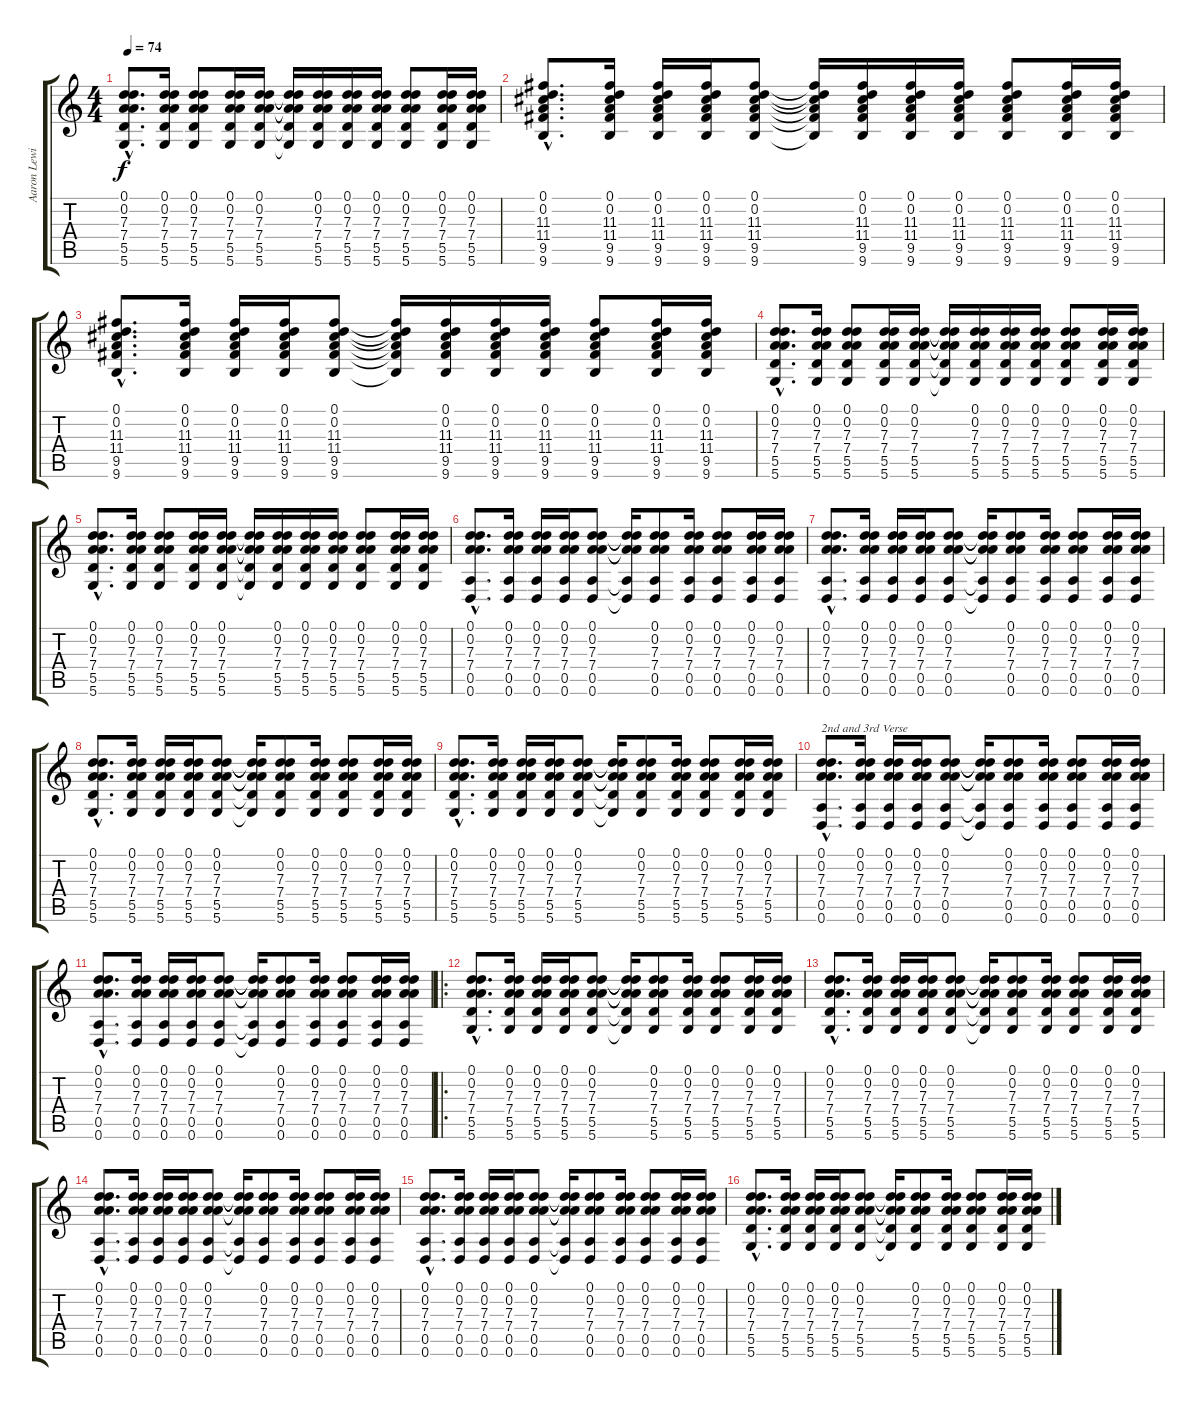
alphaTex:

\track ("Aaron Lewis (Acoustic Guitar)" "Aaron Lewi") {instrument acousticguitarnylon}
\staff {score tabs}
\tuning (D4 A3 G3 D3 A2 D2) {hide}
\ts (4 4)
\tempo 74
\clef g2
\ks c
(0.1{hac} 0.2{hac} 7.3{hac} 7.4{hac} 5.5{hac} 5.6{hac}).8{d dy f} (0.1 0.2 7.3 7.4 5.5 5.6).16 (0.1 0.2 7.3 7.4 5.5 5.6).8 (0.1 0.2 7.3 7.4 5.5 5.6).16 (0.1 0.2 7.3 7.4 5.5 5.6).16 (0.1{t} 0.2{t} 7.3{t} 7.4{t} 5.5{t} 5.6{t}).16 (0.1 0.2 7.3 7.4 5.5 5.6).16 (0.1 0.2 7.3 7.4 5.5 5.6).16 (0.1 0.2 7.3 7.4 5.5 5.6).16 (0.1 0.2 7.3 7.4 5.5 5.6).8 (0.1 0.2 7.3 7.4 5.5 5.6).16 (0.1 0.2 7.3 7.4 5.5 5.6).16 |
(0.1{hac} 0.2{hac} 11.3{hac} 11.4{hac} 9.5{hac} 9.6{hac}).8{d} (0.1 0.2 11.3 11.4 9.5 9.6).16 (0.1 0.2 11.3 11.4 9.5 9.6).16 (0.1 0.2 11.3 11.4 9.5 9.6).16 (0.1 0.2 11.3 11.4 9.5 9.6).8 (0.1{t} 0.2{t} 11.3{t} 11.4{t} 9.5{t} 9.6{t}).16 (0.1 0.2 11.3 11.4 9.5 9.6).16 (0.1 0.2 11.3 11.4 9.5 9.6).16 (0.1 0.2 11.3 11.4 9.5 9.6).16 (0.1 0.2 11.3 11.4 9.5 9.6).8 (0.1 0.2 11.3 11.4 9.5 9.6).16 (0.1 0.2 11.3 11.4 9.5 9.6).16 |
(0.1{hac} 0.2{hac} 11.3{hac} 11.4{hac} 9.5{hac} 9.6{hac}).8{d} (0.1 0.2 11.3 11.4 9.5 9.6).16 (0.1 0.2 11.3 11.4 9.5 9.6).16 (0.1 0.2 11.3 11.4 9.5 9.6).16 (0.1 0.2 11.3 11.4 9.5 9.6).8 (0.1{t} 0.2{t} 11.3{t} 11.4{t} 9.5{t} 9.6{t}).16 (0.1 0.2 11.3 11.4 9.5 9.6).16 (0.1 0.2 11.3 11.4 9.5 9.6).16 (0.1 0.2 11.3 11.4 9.5 9.6).16 (0.1 0.2 11.3 11.4 9.5 9.6).8 (0.1 0.2 11.3 11.4 9.5 9.6).16 (0.1 0.2 11.3 11.4 9.5 9.6).16 |
(0.1{hac} 0.2{hac} 7.3{hac} 7.4{hac} 5.5{hac} 5.6{hac}).8{d} (0.1 0.2 7.3 7.4 5.5 5.6).16 (0.1 0.2 7.3 7.4 5.5 5.6).8 (0.1 0.2 7.3 7.4 5.5 5.6).16 (0.1 0.2 7.3 7.4 5.5 5.6).16 (0.1{t} 0.2{t} 7.3{t} 7.4{t} 5.5{t} 5.6{t}).16 (0.1 0.2 7.3 7.4 5.5 5.6).16 (0.1 0.2 7.3 7.4 5.5 5.6).16 (0.1 0.2 7.3 7.4 5.5 5.6).16 (0.1 0.2 7.3 7.4 5.5 5.6).8 (0.1 0.2 7.3 7.4 5.5 5.6).16 (0.1 0.2 7.3 7.4 5.5 5.6).16 |
(0.1{hac} 0.2{hac} 7.3{hac} 7.4{hac} 5.5{hac} 5.6{hac}).8{d} (0.1 0.2 7.3 7.4 5.5 5.6).16 (0.1 0.2 7.3 7.4 5.5 5.6).8 (0.1 0.2 7.3 7.4 5.5 5.6).16 (0.1 0.2 7.3 7.4 5.5 5.6).16 (0.1{t} 0.2{t} 7.3{t} 7.4{t} 5.5{t} 5.6{t}).16 (0.1 0.2 7.3 7.4 5.5 5.6).16 (0.1 0.2 7.3 7.4 5.5 5.6).16 (0.1 0.2 7.3 7.4 5.5 5.6).16 (0.1 0.2 7.3 7.4 5.5 5.6).8 (0.1 0.2 7.3 7.4 5.5 5.6).16 (0.1 0.2 7.3 7.4 5.5 5.6).16 |
(0.1{hac} 0.2{hac} 7.3{hac} 7.4{hac} 0.5{hac} 0.6{hac}).8{d} (0.1 0.2 7.3 7.4 0.5 0.6).16 (0.1 0.2 7.3 7.4 0.5 0.6).16 (0.1 0.2 7.3 7.4 0.5 0.6).16 (0.1 0.2 7.3 7.4 0.5 0.6).8 (0.1{t} 0.2{t} 7.3{t} 7.4{t} 0.5{t} 0.6{t}).16 (0.1 0.2 7.3 7.4 0.5 0.6).8 (0.1 0.2 7.3 7.4 0.5 0.6).16 (0.1 0.2 7.3 7.4 0.5 0.6).8 (0.1 0.2 7.3 7.4 0.5 0.6).16 (0.1 0.2 7.3 7.4 0.5 0.6).16 |
(0.1{hac} 0.2{hac} 7.3{hac} 7.4{hac} 0.5{hac} 0.6{hac}).8{d} (0.1 0.2 7.3 7.4 0.5 0.6).16 (0.1 0.2 7.3 7.4 0.5 0.6).16 (0.1 0.2 7.3 7.4 0.5 0.6).16 (0.1 0.2 7.3 7.4 0.5 0.6).8 (0.1{t} 0.2{t} 7.3{t} 7.4{t} 0.5{t} 0.6{t}).16 (0.1 0.2 7.3 7.4 0.5 0.6).8 (0.1 0.2 7.3 7.4 0.5 0.6).16 (0.1 0.2 7.3 7.4 0.5 0.6).8 (0.1 0.2 7.3 7.4 0.5 0.6).16 (0.1 0.2 7.3 7.4 0.5 0.6).16 |
(0.1{hac} 0.2{hac} 7.3{hac} 7.4{hac} 5.5{hac} 5.6{hac}).8{d} (0.1 0.2 7.3 7.4 5.5 5.6).16 (0.1 0.2 7.3 7.4 5.5 5.6).16 (0.1 0.2 7.3 7.4 5.5 5.6).16 (0.1 0.2 7.3 7.4 5.5 5.6).8 (0.1{t} 0.2{t} 7.3{t} 7.4{t} 5.5{t} 5.6{t}).16 (0.1 0.2 7.3 7.4 5.5 5.6).8 (0.1 0.2 7.3 7.4 5.5 5.6).16 (0.1 0.2 7.3 7.4 5.5 5.6).8 (0.1 0.2 7.3 7.4 5.5 5.6).16 (0.1 0.2 7.3 7.4 5.5 5.6).16 |
(0.1{hac} 0.2{hac} 7.3{hac} 7.4{hac} 5.5{hac} 5.6{hac}).8{d} (0.1 0.2 7.3 7.4 5.5 5.6).16 (0.1 0.2 7.3 7.4 5.5 5.6).16 (0.1 0.2 7.3 7.4 5.5 5.6).16 (0.1 0.2 7.3 7.4 5.5 5.6).8 (0.1{t} 0.2{t} 7.3{t} 7.4{t} 5.5{t} 5.6{t}).16 (0.1 0.2 7.3 7.4 5.5 5.6).8 (0.1 0.2 7.3 7.4 5.5 5.6).16 (0.1 0.2 7.3 7.4 5.5 5.6).8 (0.1 0.2 7.3 7.4 5.5 5.6).16 (0.1 0.2 7.3 7.4 5.5 5.6).16 |
(0.1{hac} 0.2{hac} 7.3{hac} 7.4{hac} 0.5{hac} 0.6{hac}).8{d txt "2nd and 3rd Verse"} (0.1 0.2 7.3 7.4 0.5 0.6).16 (0.1 0.2 7.3 7.4 0.5 0.6).16 (0.1 0.2 7.3 7.4 0.5 0.6).16 (0.1 0.2 7.3 7.4 0.5 0.6).8 (0.1{t} 0.2{t} 7.3{t} 7.4{t} 0.5{t} 0.6{t}).16 (0.1 0.2 7.3 7.4 0.5 0.6).8 (0.1 0.2 7.3 7.4 0.5 0.6).16 (0.1 0.2 7.3 7.4 0.5 0.6).8 (0.1 0.2 7.3 7.4 0.5 0.6).16 (0.1 0.2 7.3 7.4 0.5 0.6).16 |
(0.1{hac} 0.2{hac} 7.3{hac} 7.4{hac} 0.5{hac} 0.6{hac}).8{d} (0.1 0.2 7.3 7.4 0.5 0.6).16 (0.1 0.2 7.3 7.4 0.5 0.6).16 (0.1 0.2 7.3 7.4 0.5 0.6).16 (0.1 0.2 7.3 7.4 0.5 0.6).8 (0.1{t} 0.2{t} 7.3{t} 7.4{t} 0.5{t} 0.6{t}).16 (0.1 0.2 7.3 7.4 0.5 0.6).8 (0.1 0.2 7.3 7.4 0.5 0.6).16 (0.1 0.2 7.3 7.4 0.5 0.6).8 (0.1 0.2 7.3 7.4 0.5 0.6).16 (0.1 0.2 7.3 7.4 0.5 0.6).16 |
\ro
(0.1{hac} 0.2{hac} 7.3{hac} 7.4{hac} 5.5{hac} 5.6{hac}).8{d} (0.1 0.2 7.3 7.4 5.5 5.6).16 (0.1 0.2 7.3 7.4 5.5 5.6).16 (0.1 0.2 7.3 7.4 5.5 5.6).16 (0.1 0.2 7.3 7.4 5.5 5.6).8 (0.1{t} 0.2{t} 7.3{t} 7.4{t} 5.5{t} 5.6{t}).16 (0.1 0.2 7.3 7.4 5.5 5.6).8 (0.1 0.2 7.3 7.4 5.5 5.6).16 (0.1 0.2 7.3 7.4 5.5 5.6).8 (0.1 0.2 7.3 7.4 5.5 5.6).16 (0.1 0.2 7.3 7.4 5.5 5.6).16 |
(0.1{hac} 0.2{hac} 7.3{hac} 7.4{hac} 5.5{hac} 5.6{hac}).8{d} (0.1 0.2 7.3 7.4 5.5 5.6).16 (0.1 0.2 7.3 7.4 5.5 5.6).16 (0.1 0.2 7.3 7.4 5.5 5.6).16 (0.1 0.2 7.3 7.4 5.5 5.6).8 (0.1{t} 0.2{t} 7.3{t} 7.4{t} 5.5{t} 5.6{t}).16 (0.1 0.2 7.3 7.4 5.5 5.6).8 (0.1 0.2 7.3 7.4 5.5 5.6).16 (0.1 0.2 7.3 7.4 5.5 5.6).8 (0.1 0.2 7.3 7.4 5.5 5.6).16 (0.1 0.2 7.3 7.4 5.5 5.6).16 |
(0.1{hac} 0.2{hac} 7.3{hac} 7.4{hac} 0.5{hac} 0.6{hac}).8{d} (0.1 0.2 7.3 7.4 0.5 0.6).16 (0.1 0.2 7.3 7.4 0.5 0.6).16 (0.1 0.2 7.3 7.4 0.5 0.6).16 (0.1 0.2 7.3 7.4 0.5 0.6).8 (0.1{t} 0.2{t} 7.3{t} 7.4{t} 0.5{t} 0.6{t}).16 (0.1 0.2 7.3 7.4 0.5 0.6).8 (0.1 0.2 7.3 7.4 0.5 0.6).16 (0.1 0.2 7.3 7.4 0.5 0.6).8 (0.1 0.2 7.3 7.4 0.5 0.6).16 (0.1 0.2 7.3 7.4 0.5 0.6).16 |
(0.1{hac} 0.2{hac} 7.3{hac} 7.4{hac} 0.5{hac} 0.6{hac}).8{d} (0.1 0.2 7.3 7.4 0.5 0.6).16 (0.1 0.2 7.3 7.4 0.5 0.6).16 (0.1 0.2 7.3 7.4 0.5 0.6).16 (0.1 0.2 7.3 7.4 0.5 0.6).8 (0.1{t} 0.2{t} 7.3{t} 7.4{t} 0.5{t} 0.6{t}).16 (0.1 0.2 7.3 7.4 0.5 0.6).8 (0.1 0.2 7.3 7.4 0.5 0.6).16 (0.1 0.2 7.3 7.4 0.5 0.6).8 (0.1 0.2 7.3 7.4 0.5 0.6).16 (0.1 0.2 7.3 7.4 0.5 0.6).16 |
(0.1{hac} 0.2{hac} 7.3{hac} 7.4{hac} 5.5{hac} 5.6{hac}).8{d} (0.1 0.2 7.3 7.4 5.5 5.6).16 (0.1 0.2 7.3 7.4 5.5 5.6).16 (0.1 0.2 7.3 7.4 5.5 5.6).16 (0.1 0.2 7.3 7.4 5.5 5.6).8 (0.1{t} 0.2{t} 7.3{t} 7.4{t} 5.5{t} 5.6{t}).16 (0.1 0.2 7.3 7.4 5.5 5.6).8 (0.1 0.2 7.3 7.4 5.5 5.6).16 (0.1 0.2 7.3 7.4 5.5 5.6).8 (0.1 0.2 7.3 7.4 5.5 5.6).16 (0.1 0.2 7.3 7.4 5.5 5.6).16
